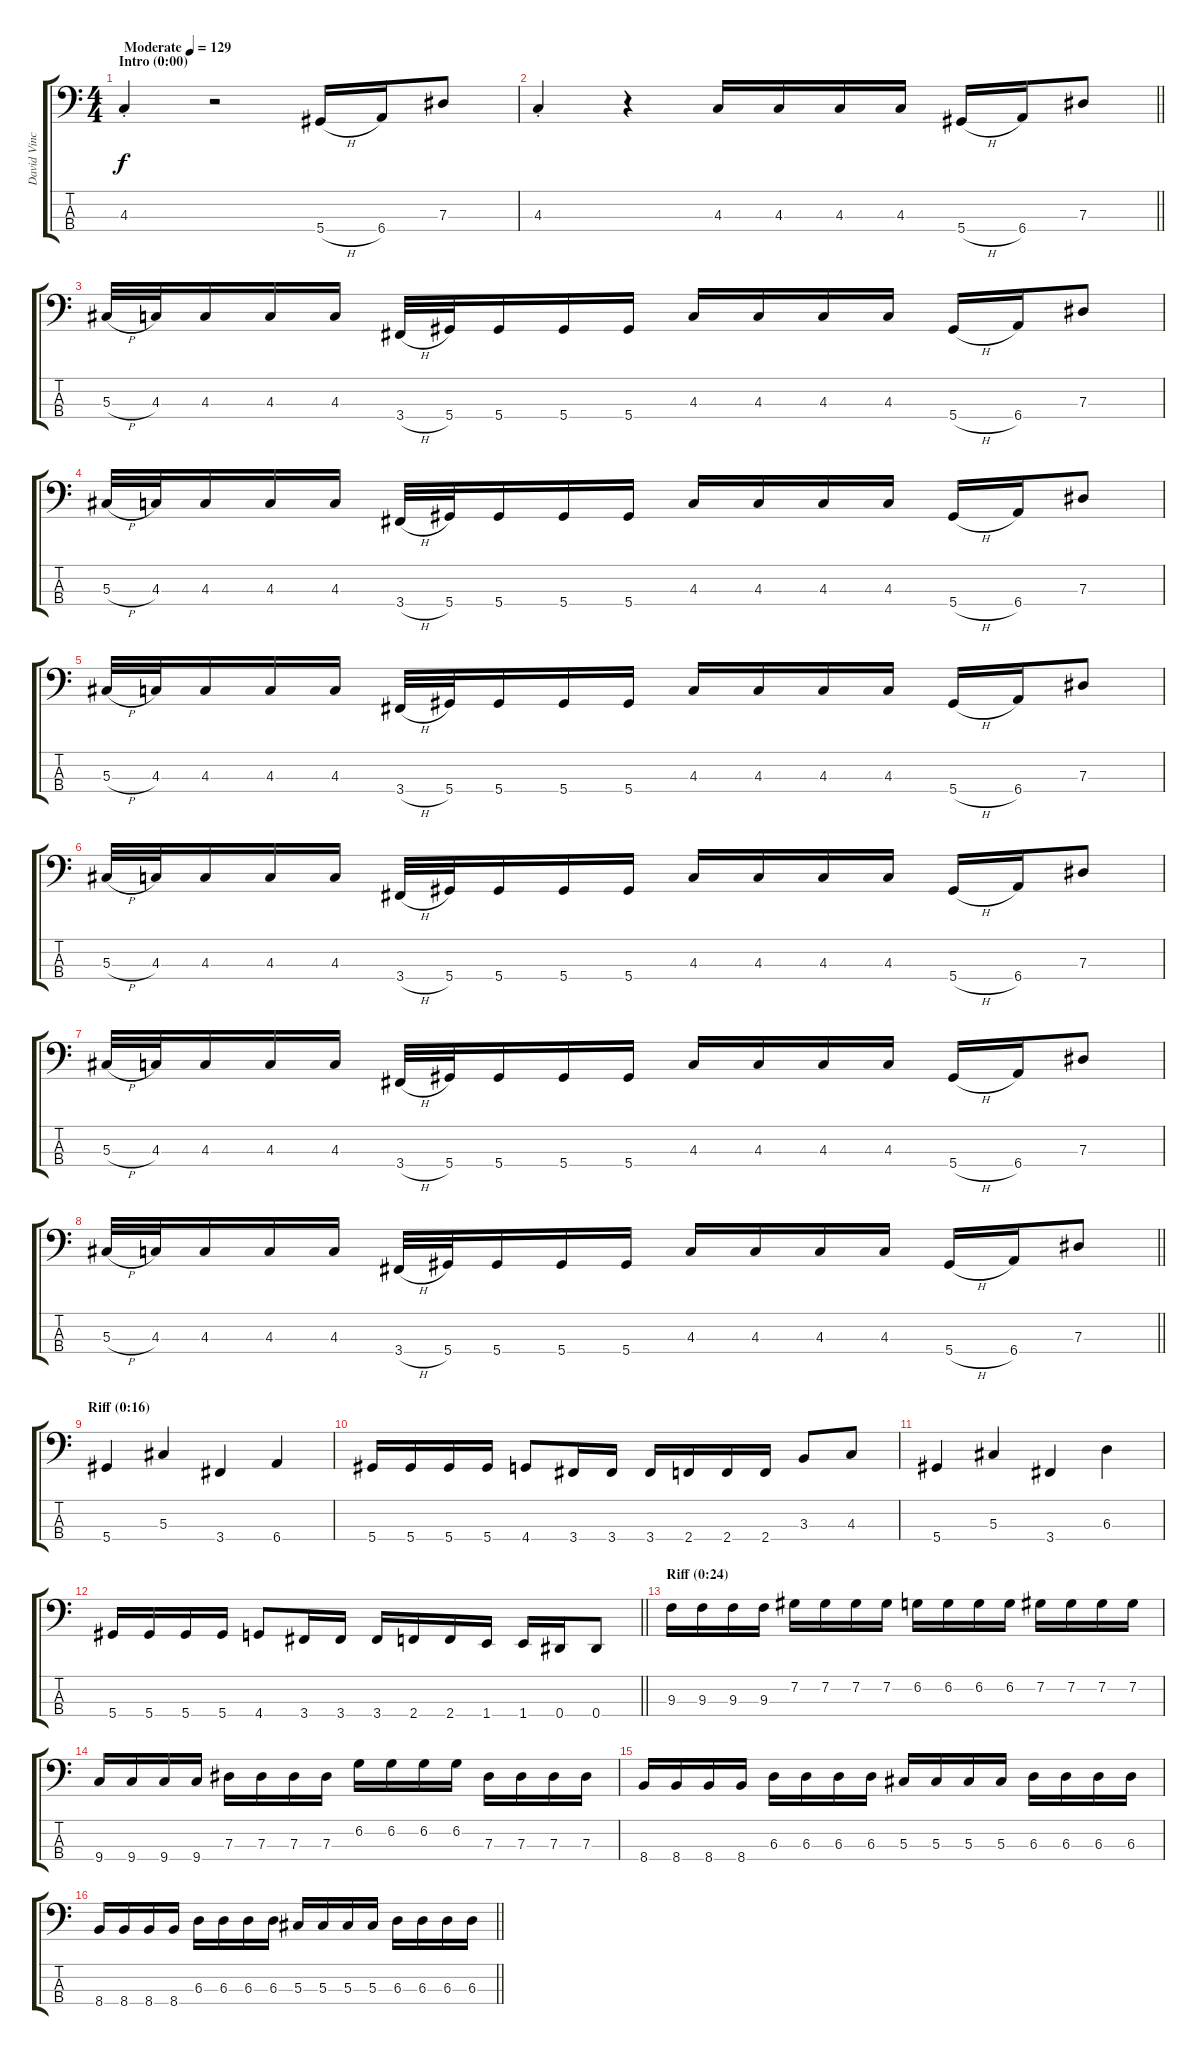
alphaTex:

\track ("David Vincent" "David Vinc") {instrument electricbasspick}
\staff {score tabs}
\tuning (Gb2 Db2 Ab1 Eb1) {hide}
\ts (4 4)
\section ("" "Intro (0:00)")
\tempo (129 "Moderate")
\clef f4
\ks c
4.3{st}.4{dy f instrument electricbasspick} r.2 5.4{h}.16 6.4.16 7.3.8 |
\barLineRight lightlight
4.3{st}.4 r.4 4.3.16 4.3.16 4.3.16 4.3.16 5.4{h}.16 6.4.16 7.3.8 |
5.3{h}.32 4.3.32 4.3.16 4.3.16 4.3.16 3.4{h}.32 5.4.32 5.4.16 5.4.16 5.4.16 4.3.16 4.3.16 4.3.16 4.3.16 5.4{h}.16 6.4.16 7.3.8 |
5.3{h}.32 4.3.32 4.3.16 4.3.16 4.3.16 3.4{h}.32 5.4.32 5.4.16 5.4.16 5.4.16 4.3.16 4.3.16 4.3.16 4.3.16 5.4{h}.16 6.4.16 7.3.8 |
5.3{h}.32 4.3.32 4.3.16 4.3.16 4.3.16 3.4{h}.32 5.4.32 5.4.16 5.4.16 5.4.16 4.3.16 4.3.16 4.3.16 4.3.16 5.4{h}.16 6.4.16 7.3.8 |
5.3{h}.32 4.3.32 4.3.16 4.3.16 4.3.16 3.4{h}.32 5.4.32 5.4.16 5.4.16 5.4.16 4.3.16 4.3.16 4.3.16 4.3.16 5.4{h}.16 6.4.16 7.3.8 |
5.3{h}.32 4.3.32 4.3.16 4.3.16 4.3.16 3.4{h}.32 5.4.32 5.4.16 5.4.16 5.4.16 4.3.16 4.3.16 4.3.16 4.3.16 5.4{h}.16 6.4.16 7.3.8 |
\barLineRight lightlight
5.3{h}.32 4.3.32 4.3.16 4.3.16 4.3.16 3.4{h}.32 5.4.32 5.4.16 5.4.16 5.4.16 4.3.16 4.3.16 4.3.16 4.3.16 5.4{h}.16 6.4.16 7.3.8 |
\section ("" "Riff (0:16)")
5.4.4 5.3.4 3.4.4 6.4.4 |
5.4.16 5.4.16 5.4.16 5.4.16 4.4.8 3.4.16 3.4.16 3.4.16 2.4.16 2.4.16 2.4.16 3.3.8 4.3.8 |
5.4.4 5.3.4 3.4.4 6.3.4 |
\barLineRight lightlight
5.4.16 5.4.16 5.4.16 5.4.16 4.4.8 3.4.16 3.4.16 3.4.16 2.4.16 2.4.16 1.4.16 1.4.16 0.4.16 0.4.8 |
\section ("" "Riff (0:24)")
9.3.16 9.3.16 9.3.16 9.3.16 7.2.16 7.2.16 7.2.16 7.2.16 6.2.16 6.2.16 6.2.16 6.2.16 7.2.16 7.2.16 7.2.16 7.2.16 |
9.4.16 9.4.16 9.4.16 9.4.16 7.3.16 7.3.16 7.3.16 7.3.16 6.2.16 6.2.16 6.2.16 6.2.16 7.3.16 7.3.16 7.3.16 7.3.16 |
8.4.16 8.4.16 8.4.16 8.4.16 6.3.16 6.3.16 6.3.16 6.3.16 5.3.16 5.3.16 5.3.16 5.3.16 6.3.16 6.3.16 6.3.16 6.3.16 |
\barLineRight lightlight
8.4.16 8.4.16 8.4.16 8.4.16 6.3.16 6.3.16 6.3.16 6.3.16 5.3.16 5.3.16 5.3.16 5.3.16 6.3.16 6.3.16 6.3.16 6.3.16
